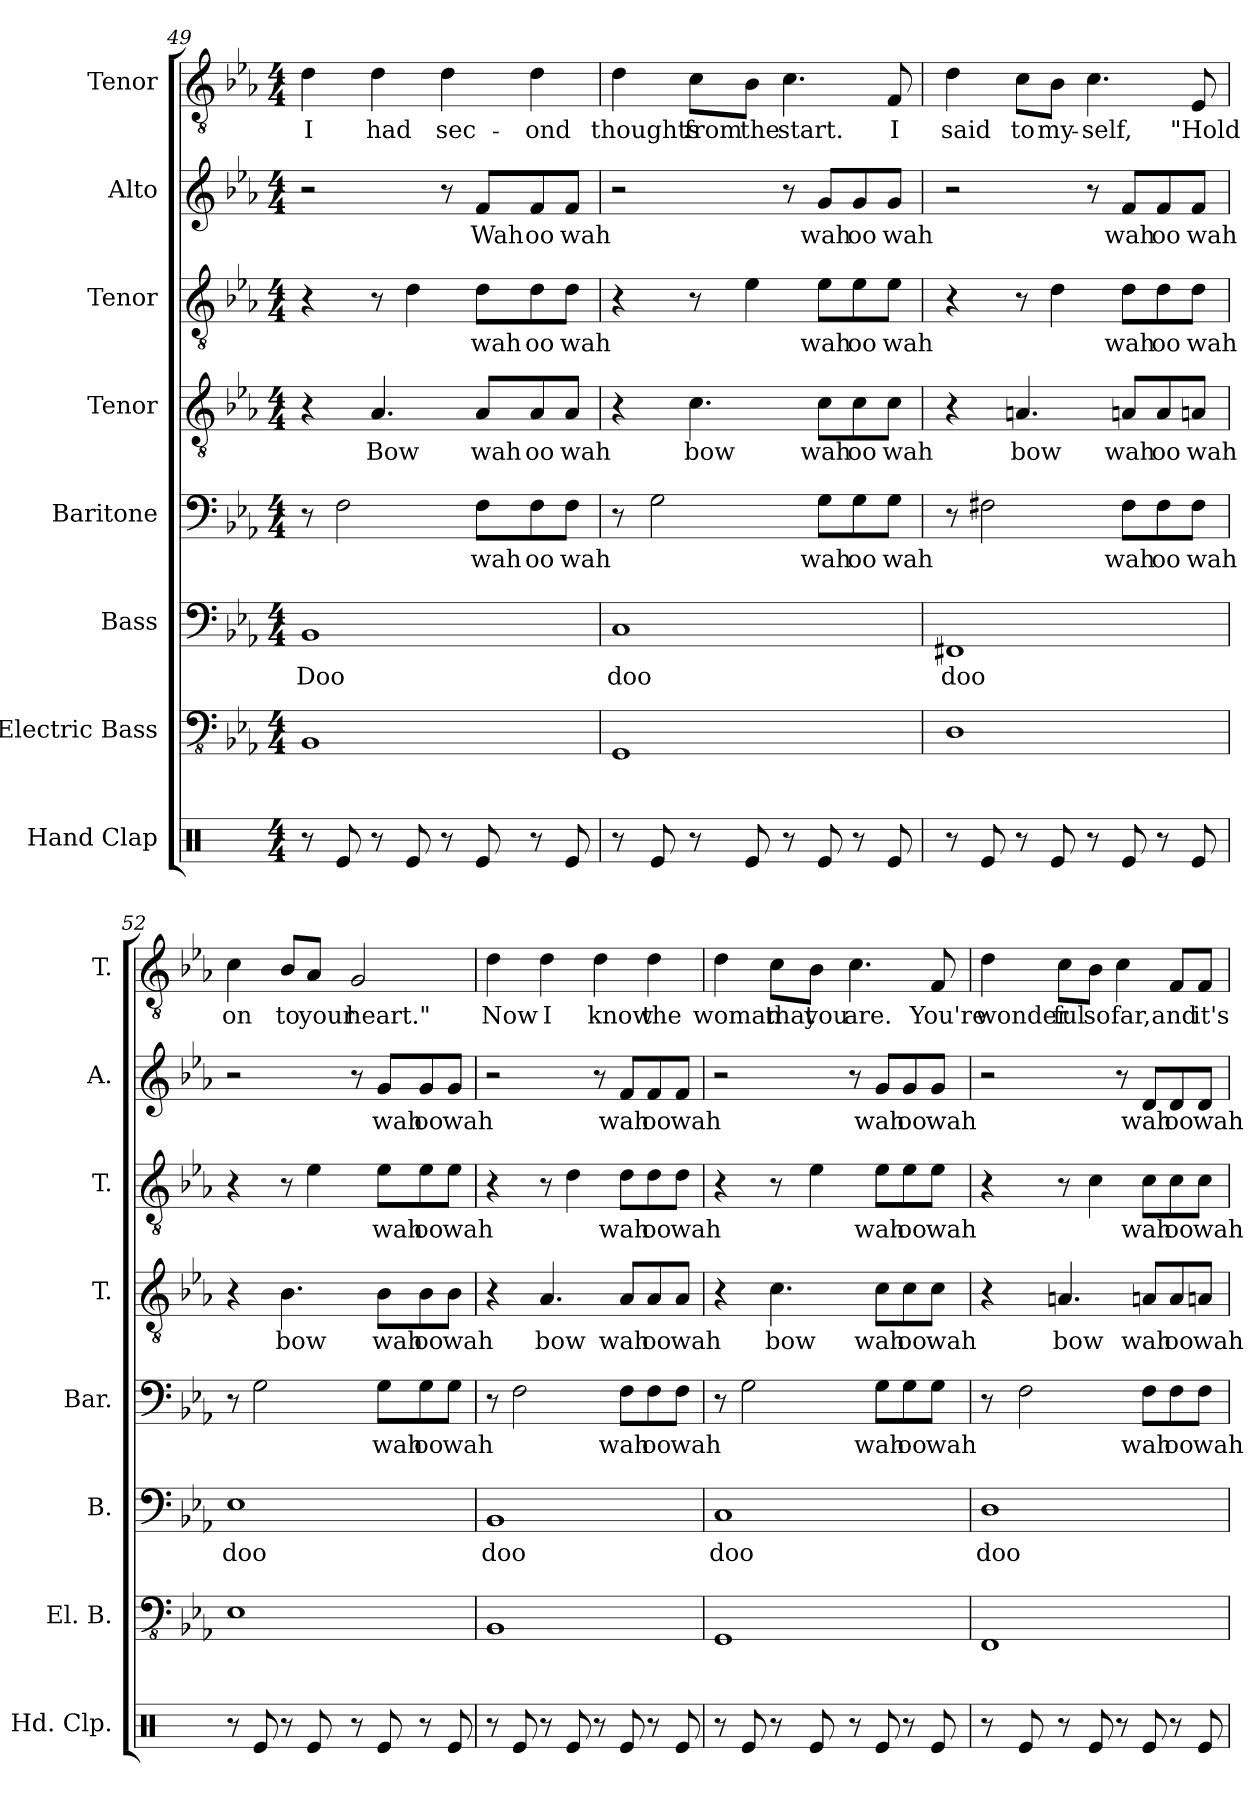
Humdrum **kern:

**kern	**kern	**kern	**text	**kern	**text	**kern	**text	**kern	**text	**kern	**text	**kern	**text
*part8	*part7	*part6	*part6	*part5	*part5	*part4	*part4	*part3	*part3	*part2	*part2	*part1	*part1
*staff8	*staff7	*staff6	*staff6	*staff5	*staff5	*staff4	*staff4	*staff3	*staff3	*staff2	*staff2	*staff1	*staff1
*I"Hand Clap	*I"Electric Bass	*I"Bass	*	*I"Baritone	*	*I"Tenor	*	*I"Tenor	*	*I"Alto	*	*I"Tenor	*
*I'Hd. Clp.	*I'El. B.	*I'B.	*	*I'Bar.	*	*I'T.	*	*I'T.	*	*I'A.	*	*I'T.	*
!!LO:PB:g=z
*clefX	*clefFv4	*clefF4	*	*clefF4	*	*clefGv2	*	*clefGv2	*	*clefG2	*	*clefGv2	*
*k[]	*k[b-e-a-]	*k[b-e-a-]	*	*k[b-e-a-]	*	*k[b-e-a-]	*	*k[b-e-a-]	*	*k[b-e-a-]	*	*k[b-e-a-]	*
*M4/4	*M4/4	*M4/4	*	*M4/4	*	*M4/4	*	*M4/4	*	*M4/4	*	*M4/4	*
=49	=49	=49	=49	=49	=49	=49	=49	=49	=49	=49	=49	=49	=49
!	!	!	!LO:LY:b	!	!	!	!	!	!	!	!	!	!LO:LY:b
8r	1BBB-	1BB-	Doo	8r	.	4r	.	4r	.	2r	.	4d\	I
8Re/	.	.	.	2F\	.	.	.	.	.	.	.	.	.
!	!	!	!	!	!	!	!LO:LY:b	!	!	!	!	!	!LO:LY:b
8r	.	.	.	.	.	4.A-/	Bow	8r	.	.	.	4d\	had
8Re/	.	.	.	.	.	.	.	4d\	.	.	.	.	.
!	!	!	!	!	!	!	!	!	!	!	!	!	!LO:LY:b
8r	.	.	.	.	.	.	.	.	.	8r	.	4d\	sec-
!	!	!	!	!	!LO:LY:b	!	!LO:LY:b	!	!LO:LY:b	!	!LO:LY:b	!	!
8Re/	.	.	.	8F\L	wah	8A-/L	wah	8d\L	wah	8f/L	Wah	.	.
!	!	!	!	!	!LO:LY:b	!	!LO:LY:b	!	!LO:LY:b	!	!LO:LY:b	!	!LO:LY:b
8r	.	.	.	8F\	oo	8A-/	oo	8d\	oo	8f/	oo	4d\	-ond
!	!	!	!	!	!LO:LY:b	!	!LO:LY:b	!	!LO:LY:b	!	!LO:LY:b	!	!
8Re/	.	.	.	8F\J	wah	8A-/J	wah	8d\J	wah	8f/J	wah	.	.
=50	=50	=50	=50	=50	=50	=50	=50	=50	=50	=50	=50	=50	=50
!	!	!	!LO:LY:b	!	!	!	!	!	!	!	!	!	!LO:LY:b
8r	1GGG	1C	doo	8r	.	4r	.	4r	.	2r	.	4d\	thoughts
8Re/	.	.	.	2G\	.	.	.	.	.	.	.	.	.
!	!	!	!	!	!	!	!LO:LY:b	!	!	!	!	!	!LO:LY:b
8r	.	.	.	.	.	4.c\	bow	8r	.	.	.	8c\L	from
!	!	!	!	!	!	!	!	!	!	!	!	!	!LO:LY:b
8Re/	.	.	.	.	.	.	.	4e-\	.	.	.	8B-\J	the
!	!	!	!	!	!	!	!	!	!	!	!	!	!LO:LY:b
8r	.	.	.	.	.	.	.	.	.	8r	.	4.c\	start.
!	!	!	!	!	!LO:LY:b	!	!LO:LY:b	!	!LO:LY:b	!	!LO:LY:b	!	!
8Re/	.	.	.	8G\L	wah	8c\L	wah	8e-\L	wah	8g/L	wah	.	.
!	!	!	!	!	!LO:LY:b	!	!LO:LY:b	!	!LO:LY:b	!	!LO:LY:b	!	!
8r	.	.	.	8G\	oo	8c\	oo	8e-\	oo	8g/	oo	.	.
!	!	!	!	!	!LO:LY:b	!	!LO:LY:b	!	!LO:LY:b	!	!LO:LY:b	!	!LO:LY:b
8Re/	.	.	.	8G\J	wah	8c\J	wah	8e-\J	wah	8g/J	wah	8F/	I
!!LO:PB:g=z
=51	=51	=51	=51	=51	=51	=51	=51	=51	=51	=51	=51	=51	=51
!	!	!	!LO:LY:b	!	!	!	!	!	!	!	!	!	!LO:LY:b
8r	1DD	1FF#X	doo	8r	.	4r	.	4r	.	2r	.	4d\	said
8Re/	.	.	.	2F#X\	.	.	.	.	.	.	.	.	.
!	!	!	!	!	!	!	!LO:LY:b	!	!	!	!	!	!LO:LY:b
8r	.	.	.	.	.	4.An/	bow	8r	.	.	.	8c\L	to
!	!	!	!	!	!	!	!	!	!	!	!	!	!LO:LY:b
8Re/	.	.	.	.	.	.	.	4d\	.	.	.	8B-\J	my-
!	!	!	!	!	!	!	!	!	!	!	!	!	!LO:LY:b
8r	.	.	.	.	.	.	.	.	.	8r	.	4.c\	-self,
!	!	!	!	!	!LO:LY:b	!	!LO:LY:b	!	!LO:LY:b	!	!LO:LY:b	!	!
8Re/	.	.	.	8F#\L	wah	8An/L	wah	8d\L	wah	8f/L	wah	.	.
!	!	!	!	!	!LO:LY:b	!	!LO:LY:b	!	!LO:LY:b	!	!LO:LY:b	!	!
8r	.	.	.	8F#\	oo	8A/	oo	8d\	oo	8f/	oo	.	.
!	!	!	!	!	!LO:LY:b	!	!LO:LY:b	!	!LO:LY:b	!	!LO:LY:b	!	!LO:LY:b
8Re/	.	.	.	8F#\J	wah	8An/J	wah	8d\J	wah	8f/J	wah	8E-/	"Hold
=52	=52	=52	=52	=52	=52	=52	=52	=52	=52	=52	=52	=52	=52
!	!	!	!LO:LY:b	!	!	!	!	!	!	!	!	!	!LO:LY:b
8r	1EE-	1E-	doo	8r	.	4r	.	4r	.	2r	.	4c\	on
8Re/	.	.	.	2G\	.	.	.	.	.	.	.	.	.
!	!	!	!	!	!	!	!LO:LY:b	!	!	!	!	!	!LO:LY:b
8r	.	.	.	.	.	4.B-\	bow	8r	.	.	.	8B-/L	to
!	!	!	!	!	!	!	!	!	!	!	!	!	!LO:LY:b
8Re/	.	.	.	.	.	.	.	4e-\	.	.	.	8A-/J	your
!	!	!	!	!	!	!	!	!	!	!	!	!	!LO:LY:b
8r	.	.	.	.	.	.	.	.	.	8r	.	2G/	heart."
!	!	!	!	!	!LO:LY:b	!	!LO:LY:b	!	!LO:LY:b	!	!LO:LY:b	!	!
8Re/	.	.	.	8G\L	wah	8B-\L	wah	8e-\L	wah	8g/L	wah	.	.
!	!	!	!	!	!LO:LY:b	!	!LO:LY:b	!	!LO:LY:b	!	!LO:LY:b	!	!
8r	.	.	.	8G\	oo	8B-\	oo	8e-\	oo	8g/	oo	.	.
!	!	!	!	!	!LO:LY:b	!	!LO:LY:b	!	!LO:LY:b	!	!LO:LY:b	!	!
8Re/	.	.	.	8G\J	wah	8B-\J	wah	8e-\J	wah	8g/J	wah	.	.
=53	=53	=53	=53	=53	=53	=53	=53	=53	=53	=53	=53	=53	=53
!	!	!	!LO:LY:b	!	!	!	!	!	!	!	!	!	!LO:LY:b
8r	1BBB-	1BB-	doo	8r	.	4r	.	4r	.	2r	.	4d\	Now
8Re/	.	.	.	2F\	.	.	.	.	.	.	.	.	.
!	!	!	!	!	!	!	!LO:LY:b	!	!	!	!	!	!LO:LY:b
8r	.	.	.	.	.	4.A-/	bow	8r	.	.	.	4d\	I
8Re/	.	.	.	.	.	.	.	4d\	.	.	.	.	.
!	!	!	!	!	!	!	!	!	!	!	!	!	!LO:LY:b
8r	.	.	.	.	.	.	.	.	.	8r	.	4d\	know
!	!	!	!	!	!LO:LY:b	!	!LO:LY:b	!	!LO:LY:b	!	!LO:LY:b	!	!
8Re/	.	.	.	8F\L	wah	8A-/L	wah	8d\L	wah	8f/L	wah	.	.
!	!	!	!	!	!LO:LY:b	!	!LO:LY:b	!	!LO:LY:b	!	!LO:LY:b	!	!LO:LY:b
8r	.	.	.	8F\	oo	8A-/	oo	8d\	oo	8f/	oo	4d\	the
!	!	!	!	!	!LO:LY:b	!	!LO:LY:b	!	!LO:LY:b	!	!LO:LY:b	!	!
8Re/	.	.	.	8F\J	wah	8A-/J	wah	8d\J	wah	8f/J	wah	.	.
!!LO:PB:g=z
=54	=54	=54	=54	=54	=54	=54	=54	=54	=54	=54	=54	=54	=54
!	!	!	!LO:LY:b	!	!	!	!	!	!	!	!	!	!LO:LY:b
8r	1GGG	1C	doo	8r	.	4r	.	4r	.	2r	.	4d\	woman
8Re/	.	.	.	2G\	.	.	.	.	.	.	.	.	.
!	!	!	!	!	!	!	!LO:LY:b	!	!	!	!	!	!LO:LY:b
8r	.	.	.	.	.	4.c\	bow	8r	.	.	.	8c\L	that
!	!	!	!	!	!	!	!	!	!	!	!	!	!LO:LY:b
8Re/	.	.	.	.	.	.	.	4e-\	.	.	.	8B-\J	you
!	!	!	!	!	!	!	!	!	!	!	!	!	!LO:LY:b
8r	.	.	.	.	.	.	.	.	.	8r	.	4.c\	are.
!	!	!	!	!	!LO:LY:b	!	!LO:LY:b	!	!LO:LY:b	!	!LO:LY:b	!	!
8Re/	.	.	.	8G\L	wah	8c\L	wah	8e-\L	wah	8g/L	wah	.	.
!	!	!	!	!	!LO:LY:b	!	!LO:LY:b	!	!LO:LY:b	!	!LO:LY:b	!	!
8r	.	.	.	8G\	oo	8c\	oo	8e-\	oo	8g/	oo	.	.
!	!	!	!	!	!LO:LY:b	!	!LO:LY:b	!	!LO:LY:b	!	!LO:LY:b	!	!LO:LY:b
8Re/	.	.	.	8G\J	wah	8c\J	wah	8e-\J	wah	8g/J	wah	8F/	You're
=55	=55	=55	=55	=55	=55	=55	=55	=55	=55	=55	=55	=55	=55
!	!	!	!LO:LY:b	!	!	!	!	!	!	!	!	!	!LO:LY:b
8r	1FFF	1D	doo	8r	.	4r	.	4r	.	2r	.	4d\	wonder-
8Re/	.	.	.	2F\	.	.	.	.	.	.	.	.	.
!	!	!	!	!	!	!	!LO:LY:b	!	!	!	!	!	!LO:LY:b
8r	.	.	.	.	.	4.An/	bow	8r	.	.	.	8c\L	-ful
!	!	!	!	!	!	!	!	!	!	!	!	!	!LO:LY:b
8Re/	.	.	.	.	.	.	.	4c\	.	.	.	8B-\J	so
!	!	!	!	!	!	!	!	!	!	!	!	!	!LO:LY:b
8r	.	.	.	.	.	.	.	.	.	8r	.	4c\	far,
!	!	!	!	!	!LO:LY:b	!	!LO:LY:b	!	!LO:LY:b	!	!LO:LY:b	!	!
8Re/	.	.	.	8F\L	wah	8An/L	wah	8c\L	wah	8d/L	wah	.	.
!	!	!	!	!	!LO:LY:b	!	!LO:LY:b	!	!LO:LY:b	!	!LO:LY:b	!	!LO:LY:b
8r	.	.	.	8F\	oo	8A/	oo	8c\	oo	8d/	oo	8F/L	and
!	!	!	!	!	!LO:LY:b	!	!LO:LY:b	!	!LO:LY:b	!	!LO:LY:b	!	!LO:LY:b
8Re/	.	.	.	8F\J	wah	8An/J	wah	8c\J	wah	8d/J	wah	8F/J	it's
=	=	=	=	=	=	=	=	=	=	=	=	=	=
*-	*-	*-	*-	*-	*-	*-	*-	*-	*-	*-	*-	*-	*-
